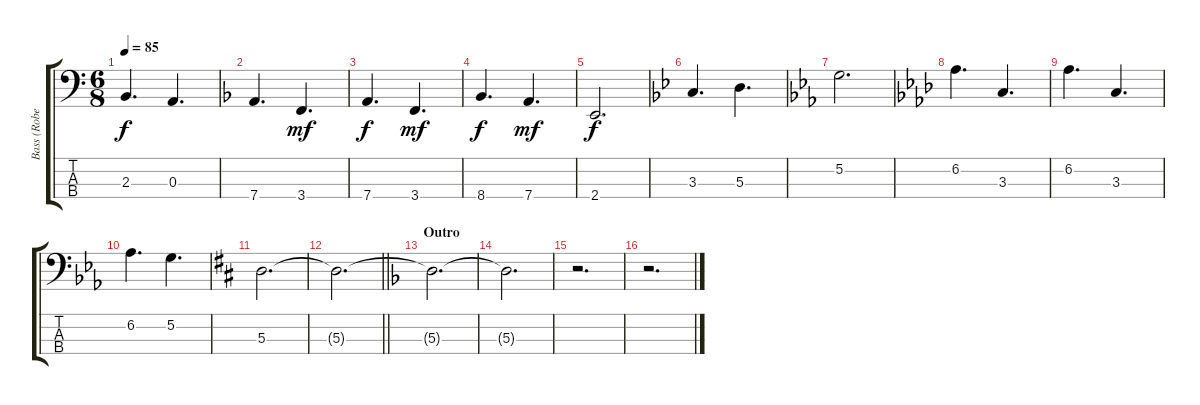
\track ("Bass (Robert Hunecke)" "Bass (Robe") {instrument electricbassfinger}
\staff {score tabs}
\tuning (G2 D2 A1 D1) {hide}
\ts (6 8)
\tempo 85
\clef f4
\ks aminor
2.3.4{d dy f} 0.3.4{d} |
\ks dminor
7.4.4{d} 3.4.4{d dy mf} |
7.4.4{d dy f} 3.4.4{d dy mf} |
8.4.4{d dy f} 7.4.4{d dy mf} |
2.4.2{d dy f} |
\ks gminor
3.3.4{d} 5.3.4{d} |
\ks cminor
5.2.2{d} |
\ks fminor
6.2.4{d} 3.3.4{d} |
6.2.4{d} 3.3.4{d} |
\ks cminor
6.2.4{d} 5.2.4{d} |
\ks d
5.3.2{d} |
\barLineRight lightlight
5.3{t}.2{d} |
\section ("" "Outro")
\ks dminor
5.3{t}.2{d} |
5.3{t}.2{d} |
r.2{d} |
r.2{d}
